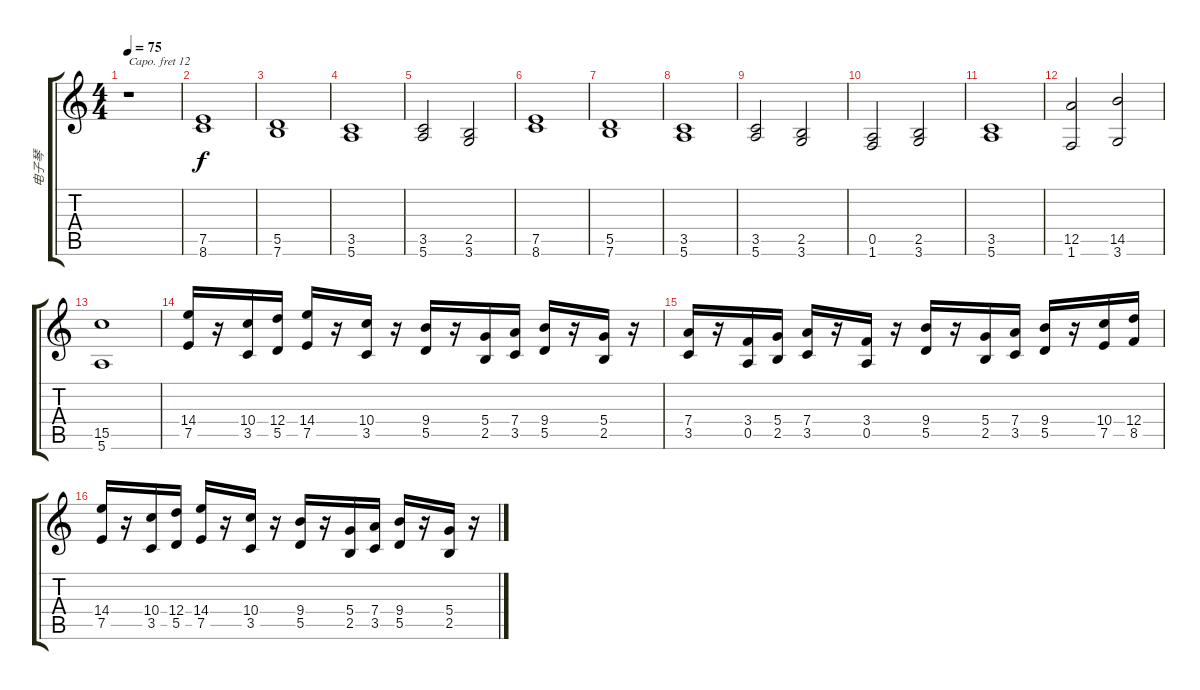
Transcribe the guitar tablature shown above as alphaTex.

\track ("电子琴" "电子琴") {instrument stringensemble1}
\staff {score tabs}
\capo 12
\tuning (E4 B3 G3 D3 A2 E2) {hide}
\ts (4 4)
\tempo 75
\clef g2
\ks c
r.1{dy f} |
(7.5 8.6).1 |
(5.5 7.6).1 |
(3.5 5.6).1 |
(3.5 5.6).2 (2.5 3.6).2 |
(7.5 8.6).1 |
(5.5 7.6).1 |
(3.5 5.6).1 |
(3.5 5.6).2 (2.5 3.6).2 |
(0.5 1.6).2 (2.5 3.6).2 |
(3.5 5.6).1 |
(12.5 1.6).2 (14.5 3.6).2 |
(15.5 5.6).1 |
(14.4 7.5).16 r.16 (10.4 3.5).16 (12.4 5.5).16 (14.4 7.5).16 r.16 (10.4 3.5).16 r.16 (9.4 5.5).16 r.16 (5.4 2.5).16 (7.4 3.5).16 (9.4 5.5).16 r.16 (5.4 2.5).16 r.16 |
(7.4 3.5).16 r.16 (3.4 0.5).16 (5.4 2.5).16 (7.4 3.5).16 r.16 (3.4 0.5).16 r.16 (9.4 5.5).16 r.16 (5.4 2.5).16 (7.4 3.5).16 (9.4 5.5).16 r.16 (10.4 7.5).16 (12.4 8.5).16 |
(14.4 7.5).16 r.16 (10.4 3.5).16 (12.4 5.5).16 (14.4 7.5).16 r.16 (10.4 3.5).16 r.16 (9.4 5.5).16 r.16 (5.4 2.5).16 (7.4 3.5).16 (9.4 5.5).16 r.16 (5.4 2.5).16 r.16
